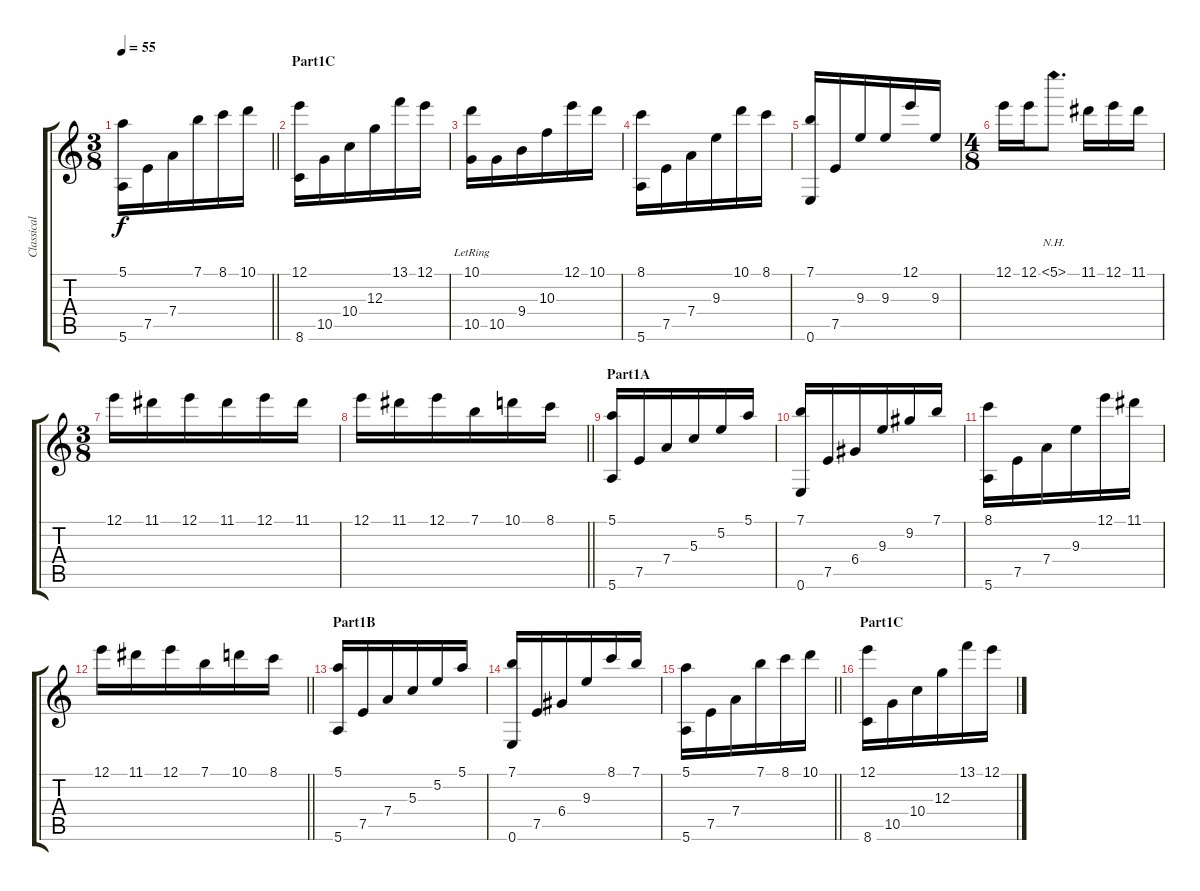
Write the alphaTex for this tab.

\track ("Classical Guitar" "Classical ") {instrument acousticguitarnylon}
\staff {score tabs}
\tuning (E4 B3 G3 D3 A2 E2) {hide}
\ts (3 8)
\tempo 55
\clef g2
\barLineRight lightlight
\ks c
(5.1 5.6).16{dy f} 7.5.16 7.4.16 7.1.16 8.1.16 10.1.16 |
\section ("" "Part1C")
(12.1 8.6).16 10.5.16 10.4.16 12.3.16 13.1.16 12.1.16 |
(10.1 10.5{lr}).16 10.5.16 9.4.16 10.3.16 12.1.16 10.1.16 |
(8.1 5.6).16 7.5.16 7.4.16 9.3.16 10.1.16 8.1.16 |
(7.1 0.6).16 7.5.16 9.3.16 9.3.16 12.1.16 9.3.16 |
\ts (4 8)
12.1.16 12.1.16 5.1{nh}.8{d} 11.1.16 12.1.16 11.1.16 |
\ts (3 8)
12.1.16 11.1.16 12.1.16 11.1.16 12.1.16 11.1.16 |
\barLineRight lightlight
12.1.16 11.1.16 12.1.16 7.1.16 10.1.16 8.1.16 |
\section ("" "Part1A")
(5.1 5.6).16 7.5.16 7.4.16 5.3.16 5.2.16 5.1.16 |
(7.1 0.6).16 7.5.16 6.4.16 9.3.16 9.2.16 7.1.16 |
(8.1 5.6).16 7.5.16 7.4.16 9.3.16 12.1.16 11.1.16 |
\barLineRight lightlight
12.1.16 11.1.16 12.1.16 7.1.16 10.1.16 8.1.16 |
\section ("" "Part1B")
(5.1 5.6).16 7.5.16 7.4.16 5.3.16 5.2.16 5.1.16 |
(7.1 0.6).16 7.5.16 6.4.16 9.3.16 8.1.16 7.1.16 |
\barLineRight lightlight
(5.1 5.6).16 7.5.16 7.4.16 7.1.16 8.1.16 10.1.16 |
\section ("" "Part1C")
(12.1 8.6).16 10.5.16 10.4.16 12.3.16 13.1.16 12.1.16
